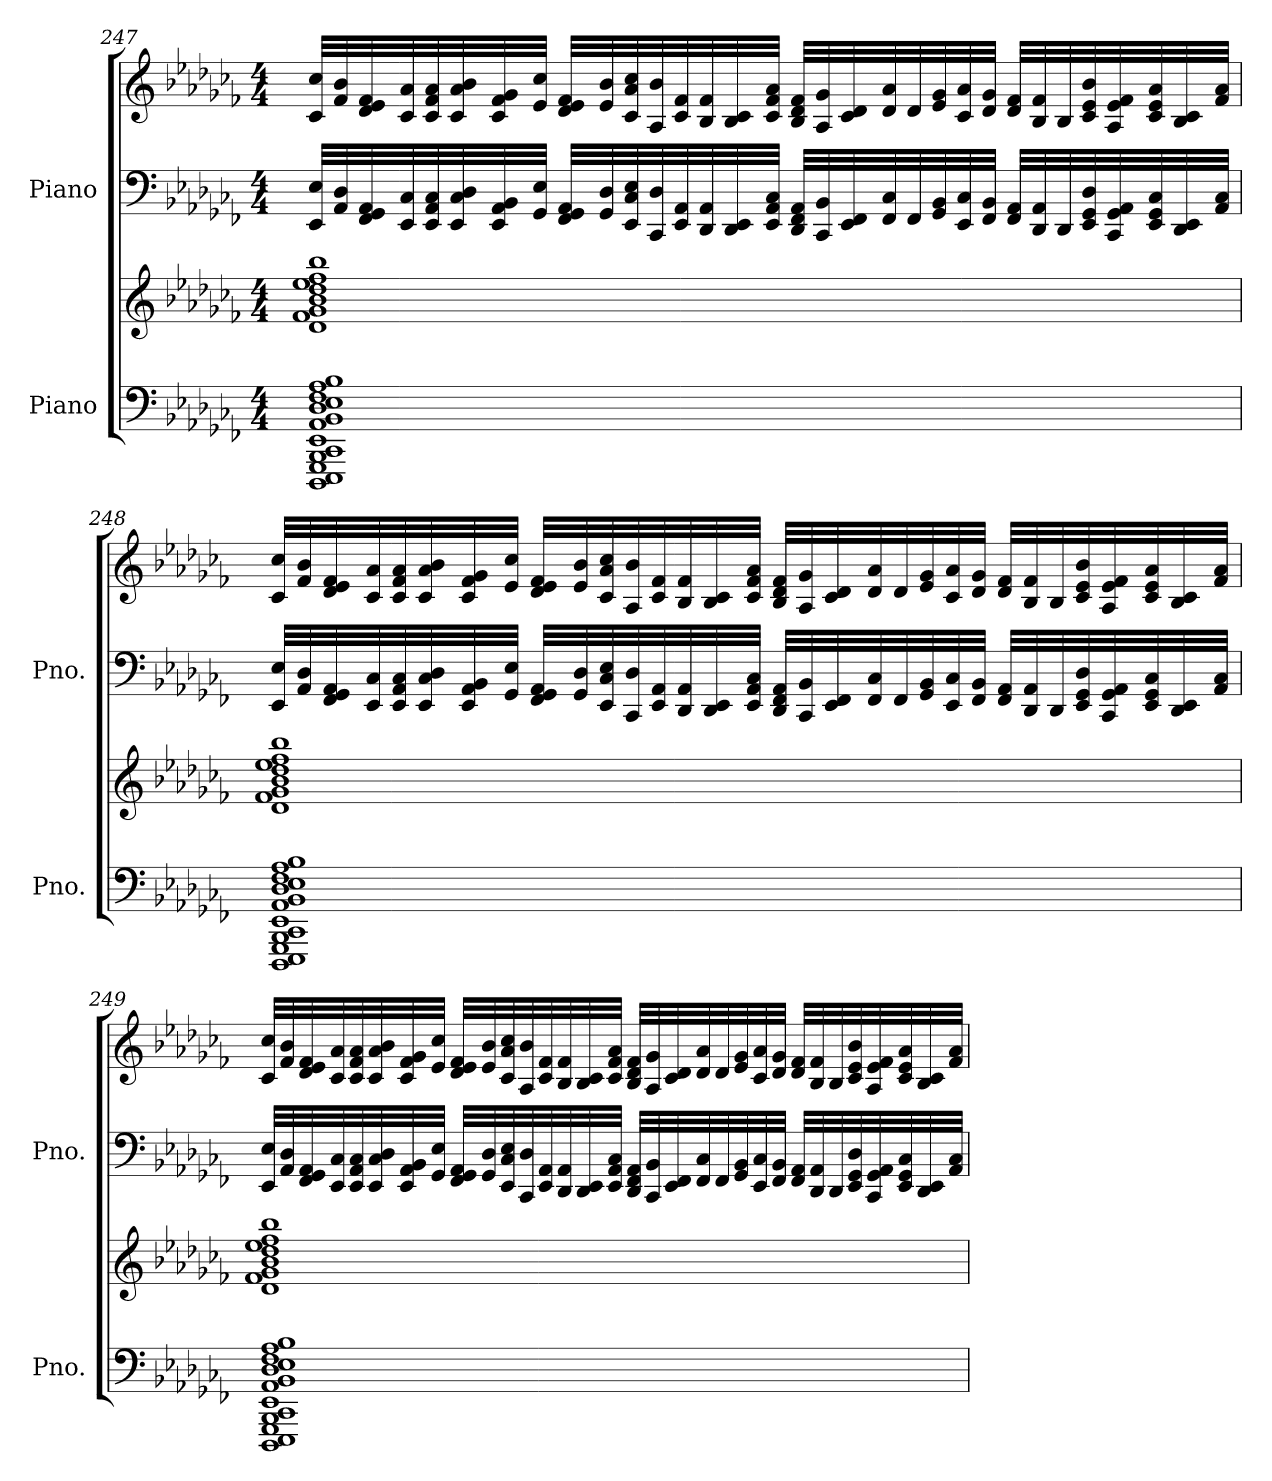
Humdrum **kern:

**kern	**kern	**kern	**kern
*part2	*part2	*part1	*part1
*staff4	*staff3	*staff2	*staff1
*I"Piano	*	*I"Piano	*
*I'Pno.	*	*I'Pno.	*
!!LO:LB:g=z
*clefF4	*clefG2	*clefF4	*clefG2
*ITrd14c24	*ITrd14c24	*ITrd-21c-36	*ITrd-21c-36
*k[b-e-a-d-g-c-f-]	*k[b-e-a-d-g-c-f-]	*k[b-e-a-d-g-c-f-]	*k[b-e-a-d-g-c-f-]
*M4/4	*M4/4	*M4/4	*M4/4
=247	=247	=247	=247
1DDDDD- 1EEEEE- 1GGGGG- 1BBBBB- 1CCCC- 1EEEE- 1AAAA- 1BBBB- 1DDD- 1EEE- 1FFF- 1AAA- 1BBB-	1DD- 1FF- 1GG- 1BB- 1D- 1E- 1F- 1B-	32ee-/ 32eee-/LLL	32cccc-/ 32ccccc-/LLL
.	.	32aa-/ 32ddd-/	32ffff-/ 32bbbb-/
.	.	32ff-/ 32gg-/ 32aa-/	32dddd-/ 32eeee-/ 32ffff-/
.	.	32ee-/ 32ccc-/	32cccc-/ 32aaaa-/
.	.	32ee-/ 32aa-/ 32ccc-/	32cccc-/ 32ffff-/ 32aaaa-/
.	.	32ee-/ 32ccc-/ 32ddd-/	32cccc-/ 32aaaa-/ 32bbbb-/
.	.	32ee-/ 32aa-/ 32bb-/	32cccc-/ 32ffff-/ 32gggg-/
.	.	32gg-/ 32eee-/JJJ	32eeee-/ 32ccccc-/JJJ
.	.	32ff-/ 32gg-/ 32aa-/LLL	32dddd-/ 32eeee-/ 32ffff-/LLL
.	.	32gg-/ 32ddd-/	32eeee-/ 32bbbb-/
.	.	32ee-/ 32ccc-/ 32eee-/	32cccc-/ 32aaaa-/ 32ccccc-/
.	.	32cc-/ 32ddd-/	32aaa-/ 32bbbb-/
.	.	32ee-/ 32aa-/	32cccc-/ 32ffff-/
.	.	32dd-/ 32aa-/	32bbb-/ 32ffff-/
.	.	32dd-/ 32ee-/	32bbb-/ 32cccc-/
.	.	32ee-/ 32aa-/ 32ccc-/JJJ	32cccc-/ 32ffff-/ 32aaaa-/JJJ
.	.	32dd-/ 32ff-/ 32aa-/LLL	32bbb-/ 32dddd-/ 32ffff-/LLL
.	.	32cc-/ 32bb-/	32aaa-/ 32gggg-/
.	.	32ee-/ 32ff-/	32cccc-/ 32dddd-/
.	.	32ff-/ 32ccc-/	32dddd-/ 32aaaa-/
.	.	32ff-/	32dddd-/
.	.	32gg-/ 32bb-/	32eeee-/ 32gggg-/
.	.	32ee-/ 32ccc-/	32cccc-/ 32aaaa-/
.	.	32ff-/ 32bb-/JJJ	32dddd-/ 32gggg-/JJJ
.	.	32ff-/ 32aa-/LLL	32dddd-/ 32ffff-/LLL
.	.	32dd-/ 32aa-/	32bbb-/ 32ffff-/
.	.	32dd-/	32bbb-/
.	.	32ee-/ 32gg-/ 32ddd-/	32cccc-/ 32eeee-/ 32bbbb-/
.	.	32cc-/ 32gg-/ 32aa-/	32aaa-/ 32eeee-/ 32ffff-/
.	.	32ee-/ 32gg-/ 32ccc-/	32cccc-/ 32eeee-/ 32aaaa-/
.	.	32dd-/ 32ee-/	32bbb-/ 32cccc-/
.	.	32aa-/ 32ccc-/JJJ	32ffff-/ 32aaaa-/JJJ
!!LO:LB:g=z
=248	=248	=248	=248
1DDDDD- 1EEEEE- 1GGGGG- 1BBBBB- 1CCCC- 1EEEE- 1AAAA- 1BBBB- 1DDD- 1EEE- 1FFF- 1AAA- 1BBB-	1DD- 1FF- 1GG- 1BB- 1D- 1E- 1F- 1B-	32ee-/ 32eee-/LLL	32cccc-/ 32ccccc-/LLL
.	.	32aa-/ 32ddd-/	32ffff-/ 32bbbb-/
.	.	32ff-/ 32gg-/ 32aa-/	32dddd-/ 32eeee-/ 32ffff-/
.	.	32ee-/ 32ccc-/	32cccc-/ 32aaaa-/
.	.	32ee-/ 32aa-/ 32ccc-/	32cccc-/ 32ffff-/ 32aaaa-/
.	.	32ee-/ 32ccc-/ 32ddd-/	32cccc-/ 32aaaa-/ 32bbbb-/
.	.	32ee-/ 32aa-/ 32bb-/	32cccc-/ 32ffff-/ 32gggg-/
.	.	32gg-/ 32eee-/JJJ	32eeee-/ 32ccccc-/JJJ
.	.	32ff-/ 32gg-/ 32aa-/LLL	32dddd-/ 32eeee-/ 32ffff-/LLL
.	.	32gg-/ 32ddd-/	32eeee-/ 32bbbb-/
.	.	32ee-/ 32ccc-/ 32eee-/	32cccc-/ 32aaaa-/ 32ccccc-/
.	.	32cc-/ 32ddd-/	32aaa-/ 32bbbb-/
.	.	32ee-/ 32aa-/	32cccc-/ 32ffff-/
.	.	32dd-/ 32aa-/	32bbb-/ 32ffff-/
.	.	32dd-/ 32ee-/	32bbb-/ 32cccc-/
.	.	32ee-/ 32aa-/ 32ccc-/JJJ	32cccc-/ 32ffff-/ 32aaaa-/JJJ
.	.	32dd-/ 32ff-/ 32aa-/LLL	32bbb-/ 32dddd-/ 32ffff-/LLL
.	.	32cc-/ 32bb-/	32aaa-/ 32gggg-/
.	.	32ee-/ 32ff-/	32cccc-/ 32dddd-/
.	.	32ff-/ 32ccc-/	32dddd-/ 32aaaa-/
.	.	32ff-/	32dddd-/
.	.	32gg-/ 32bb-/	32eeee-/ 32gggg-/
.	.	32ee-/ 32ccc-/	32cccc-/ 32aaaa-/
.	.	32ff-/ 32bb-/JJJ	32dddd-/ 32gggg-/JJJ
.	.	32ff-/ 32aa-/LLL	32dddd-/ 32ffff-/LLL
.	.	32dd-/ 32aa-/	32bbb-/ 32ffff-/
.	.	32dd-/	32bbb-/
.	.	32ee-/ 32gg-/ 32ddd-/	32cccc-/ 32eeee-/ 32bbbb-/
.	.	32cc-/ 32gg-/ 32aa-/	32aaa-/ 32eeee-/ 32ffff-/
.	.	32ee-/ 32gg-/ 32ccc-/	32cccc-/ 32eeee-/ 32aaaa-/
.	.	32dd-/ 32ee-/	32bbb-/ 32cccc-/
.	.	32aa-/ 32ccc-/JJJ	32ffff-/ 32aaaa-/JJJ
!!LO:PB:g=z
=249	=249	=249	=249
1DDDDD- 1EEEEE- 1GGGGG- 1BBBBB- 1CCCC- 1EEEE- 1AAAA- 1BBBB- 1DDD- 1EEE- 1FFF- 1AAA- 1BBB-	1DD- 1FF- 1GG- 1BB- 1D- 1E- 1F- 1B-	32ee-/ 32eee-/LLL	32cccc-/ 32ccccc-/LLL
.	.	32aa-/ 32ddd-/	32ffff-/ 32bbbb-/
.	.	32ff-/ 32gg-/ 32aa-/	32dddd-/ 32eeee-/ 32ffff-/
.	.	32ee-/ 32ccc-/	32cccc-/ 32aaaa-/
.	.	32ee-/ 32aa-/ 32ccc-/	32cccc-/ 32ffff-/ 32aaaa-/
.	.	32ee-/ 32ccc-/ 32ddd-/	32cccc-/ 32aaaa-/ 32bbbb-/
.	.	32ee-/ 32aa-/ 32bb-/	32cccc-/ 32ffff-/ 32gggg-/
.	.	32gg-/ 32eee-/JJJ	32eeee-/ 32ccccc-/JJJ
.	.	32ff-/ 32gg-/ 32aa-/LLL	32dddd-/ 32eeee-/ 32ffff-/LLL
.	.	32gg-/ 32ddd-/	32eeee-/ 32bbbb-/
.	.	32ee-/ 32ccc-/ 32eee-/	32cccc-/ 32aaaa-/ 32ccccc-/
.	.	32cc-/ 32ddd-/	32aaa-/ 32bbbb-/
.	.	32ee-/ 32aa-/	32cccc-/ 32ffff-/
.	.	32dd-/ 32aa-/	32bbb-/ 32ffff-/
.	.	32dd-/ 32ee-/	32bbb-/ 32cccc-/
.	.	32ee-/ 32aa-/ 32ccc-/JJJ	32cccc-/ 32ffff-/ 32aaaa-/JJJ
.	.	32dd-/ 32ff-/ 32aa-/LLL	32bbb-/ 32dddd-/ 32ffff-/LLL
.	.	32cc-/ 32bb-/	32aaa-/ 32gggg-/
.	.	32ee-/ 32ff-/	32cccc-/ 32dddd-/
.	.	32ff-/ 32ccc-/	32dddd-/ 32aaaa-/
.	.	32ff-/	32dddd-/
.	.	32gg-/ 32bb-/	32eeee-/ 32gggg-/
.	.	32ee-/ 32ccc-/	32cccc-/ 32aaaa-/
.	.	32ff-/ 32bb-/JJJ	32dddd-/ 32gggg-/JJJ
.	.	32ff-/ 32aa-/LLL	32dddd-/ 32ffff-/LLL
.	.	32dd-/ 32aa-/	32bbb-/ 32ffff-/
.	.	32dd-/	32bbb-/
.	.	32ee-/ 32gg-/ 32ddd-/	32cccc-/ 32eeee-/ 32bbbb-/
.	.	32cc-/ 32gg-/ 32aa-/	32aaa-/ 32eeee-/ 32ffff-/
.	.	32ee-/ 32gg-/ 32ccc-/	32cccc-/ 32eeee-/ 32aaaa-/
.	.	32dd-/ 32ee-/	32bbb-/ 32cccc-/
.	.	32aa-/ 32ccc-/JJJ	32ffff-/ 32aaaa-/JJJ
=	=	=	=
*-	*-	*-	*-
